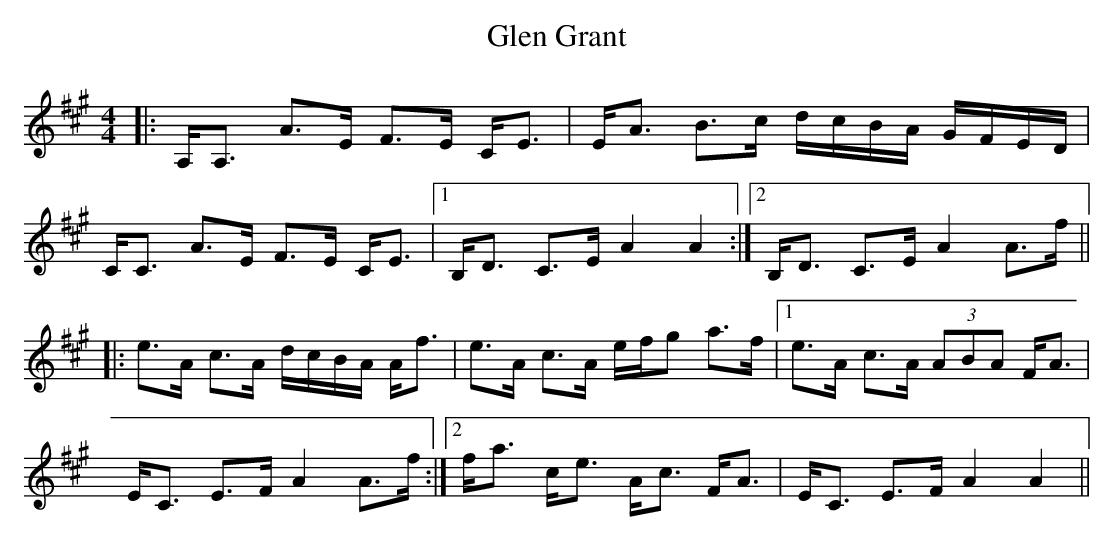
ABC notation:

X:1
T: Glen Grant
M: 4/4
L: 1/8
K: Amaj
|:A,<A, A>E F>E C<E|E<A B>c d/c/B/A/ G/F/E/D/|
C<C A>E F>E C<E|1 B,<D C>E A2A2:|2 B,<D C>E A2A>f||
|:e>A c>A d/c/B/A/ A<f|e>A c>A e/f/g a>f|1 e>A c>A (3ABA F<A|
E<C E>FA2A>f:|2 f<a c<e A<c F<A|E<C E>F A2 A2||
